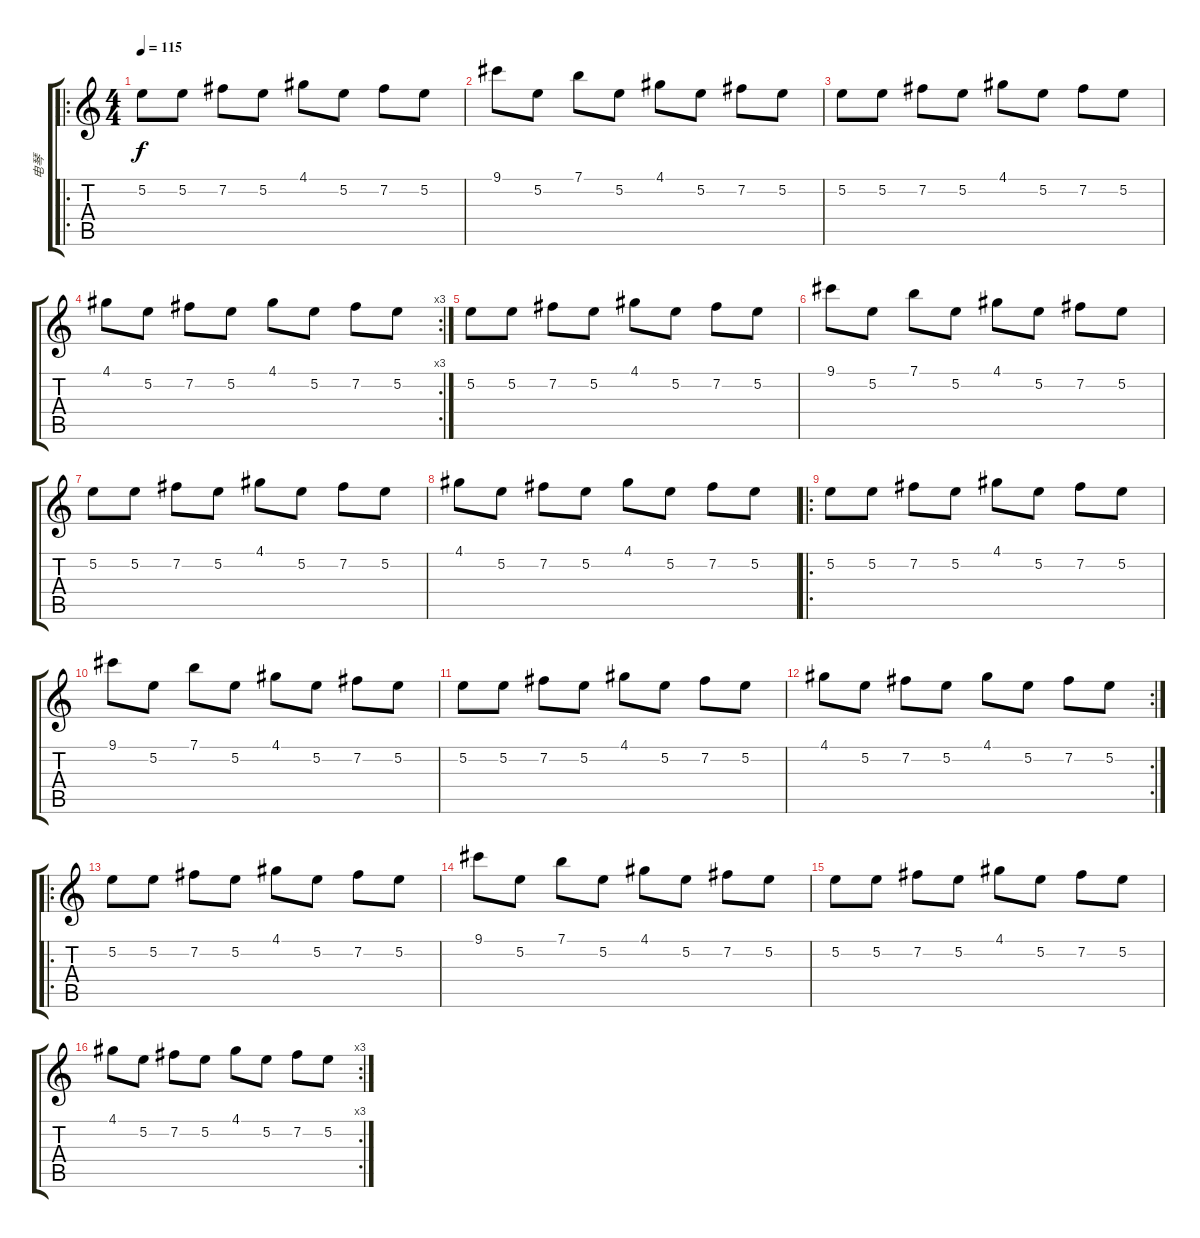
\track ("电琴" "电琴") {instrument overdrivenguitar}
\staff {score tabs}
\tuning (E4 B3 G3 D3 A2 E2) {hide}
\ro
\ts (4 4)
\tempo 115
\clef g2
\ks c
5.2.8{dy f volume 8} 5.2.8 7.2.8 5.2.8 4.1.8 5.2.8 7.2.8 5.2.8 |
9.1.8 5.2.8 7.1.8 5.2.8 4.1.8 5.2.8 7.2.8 5.2.8 |
5.2.8 5.2.8 7.2.8 5.2.8 4.1.8 5.2.8 7.2.8 5.2.8 |
\rc 3
4.1.8 5.2.8 7.2.8 5.2.8 4.1.8 5.2.8 7.2.8 5.2.8 |
5.2.8{volume 8} 5.2.8 7.2.8 5.2.8 4.1.8 5.2.8 7.2.8 5.2.8 |
9.1.8 5.2.8 7.1.8 5.2.8 4.1.8 5.2.8 7.2.8 5.2.8 |
5.2.8 5.2.8 7.2.8 5.2.8 4.1.8 5.2.8 7.2.8 5.2.8 |
4.1.8 5.2.8 7.2.8 5.2.8 4.1.8 5.2.8 7.2.8 5.2.8 |
\ro
5.2.8{volume 8} 5.2.8 7.2.8 5.2.8 4.1.8 5.2.8 7.2.8 5.2.8 |
9.1.8 5.2.8 7.1.8 5.2.8 4.1.8 5.2.8 7.2.8 5.2.8 |
5.2.8 5.2.8 7.2.8 5.2.8 4.1.8 5.2.8 7.2.8 5.2.8 |
\rc 2
4.1.8 5.2.8 7.2.8 5.2.8 4.1.8 5.2.8 7.2.8 5.2.8 |
\ro
5.2.8{volume 8} 5.2.8 7.2.8 5.2.8 4.1.8 5.2.8 7.2.8 5.2.8 |
9.1.8 5.2.8 7.1.8 5.2.8 4.1.8 5.2.8 7.2.8 5.2.8 |
5.2.8 5.2.8 7.2.8 5.2.8 4.1.8 5.2.8 7.2.8 5.2.8 |
\rc 3
4.1.8 5.2.8 7.2.8 5.2.8 4.1.8 5.2.8 7.2.8 5.2.8
